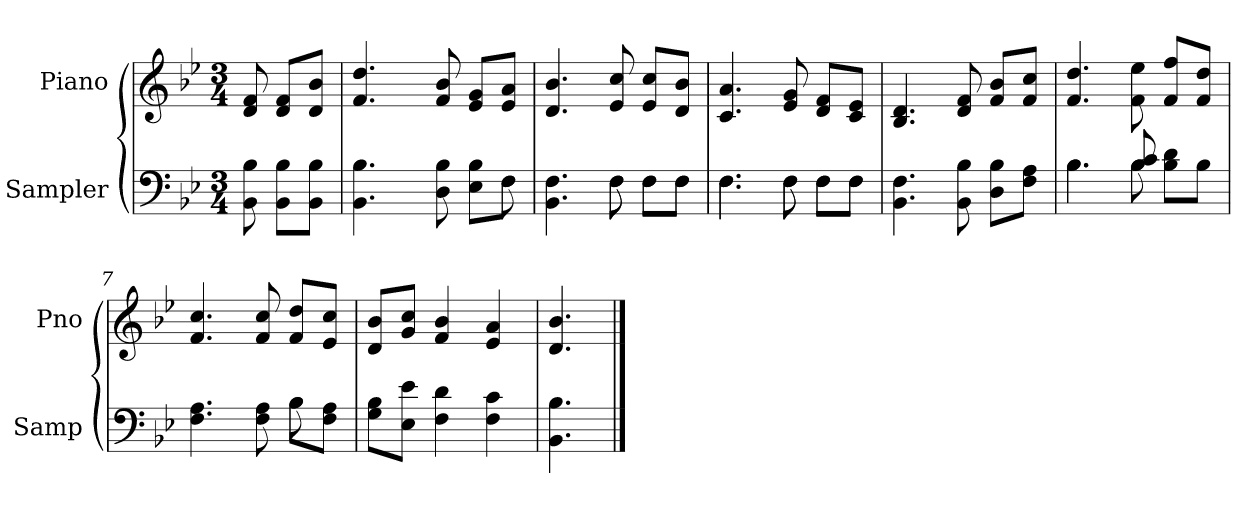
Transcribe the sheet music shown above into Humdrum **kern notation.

**kern	**kern
*part2	*part1
*staff2	*staff1
*I"Sampler	*I"Piano
*I'Samp	*I'Pno
*clefF4	*clefG2
*k[b-e-]	*k[b-e-]
*B-:	*B-:
*M3/4	*M3/4
=1	=1
8BB- 8B-	8d 8f
8BB-\ 8B-\L	8d/ 8f/L
8BB-\ 8B-\J	8d/ 8b-/J
=2	=2
*^	*
4.BB- 4.B-	8ryy	4.f 4.dd
*v	*v	*
8D 8B-	8f 8b-
8E-\ 8B-\L	8e-/ 8g/L
*^	*
8F\J	8F	8e-/ 8a/J
=3	=3	=3
4.BB- 4.F	4.ryy	4.d 4.b-
8F\	8F	8e- 8cc
8F\L	8F\L	8e-/ 8cc/L
8F\J	8F\J	8d/ 8b-/J
=4	=4	=4
4.F\	4.F	4.c 4.a
8F\	8F	8e- 8g
8F\L	8F\L	8d/ 8f/L
8F\J	8F\J	8c/ 8e-/J
*v	*v	*
=5	=5
4.BB- 4.F	4.B- 4.d
8BB- 8B-	8d 8f
8D\ 8B-\L	8f/ 8b-/L
8F\ 8A\J	8f/ 8cc/J
=6	=6
*^	*
4.B-\	4.B-	4.f 4.dd
8B- 8c	8B-	8f 8ee-
8B-\ 8d\L	4ryy	8f/ 8ff/L
8B-\J	.	8f/ 8dd/J
=7	=7	=7
4.F 4.A	2ryy	4.f 4.cc
8F 8A	.	8f 8cc
8B-\L	8B-	8f/ 8dd/L
8F\ 8A\J	8ryy	8e-/ 8cc/J
*v	*v	*
=8	=8
8G\ 8B-\L	8d/ 8b-/L
8E-\ 8e-\J	8g/ 8cc/J
4F 4d	4f 4b-
4F 4c	4e- 4a
=9	=9
4.BB- 4.B-	4.d 4.b-
==	==
*-	*-
